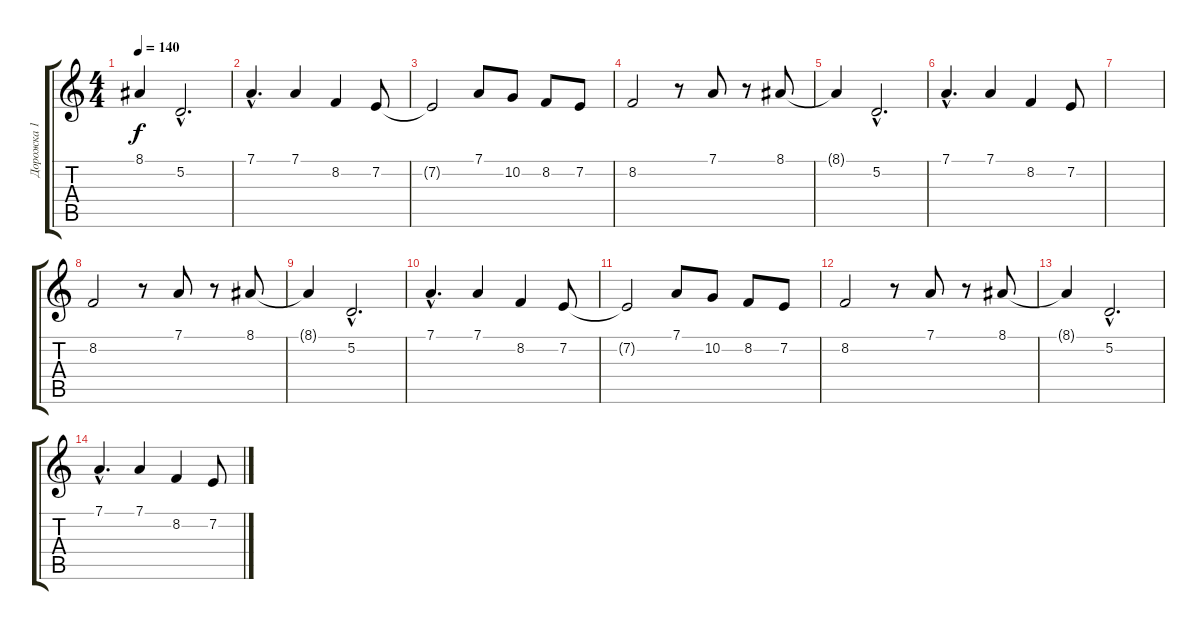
\track ("Дорожка 1" "Дорожка 1") {instrument brightacousticpiano}
\staff {score tabs}
\tuning (D4 A3 F3 C3 G2 D2) {hide}
\ts (4 4)
\tempo 140
\clef g2
\ks c
8.1{t}.4{dy f} 5.2{hac}.2{d} |
7.1{hac}.4{d} 7.1.4 8.2.4 7.2.8 |
7.2{t}.2 7.1.8 10.2.8 8.2.8 7.2.8 |
8.2.2 r.8 7.1.8 r.8 8.1.8 |
8.1{t}.4 5.2{hac}.2{d} |
7.1{hac}.4{d} 7.1.4 8.2.4 7.2.8 |
|
8.2.2 r.8 7.1.8 r.8 8.1.8 |
8.1{t}.4 5.2{hac}.2{d} |
7.1{hac}.4{d} 7.1.4 8.2.4 7.2.8 |
7.2{t}.2 7.1.8 10.2.8 8.2.8 7.2.8 |
8.2.2 r.8 7.1.8 r.8 8.1.8 |
8.1{t}.4 5.2{hac}.2{d} |
7.1{hac}.4{d} 7.1.4 8.2.4 7.2.8
